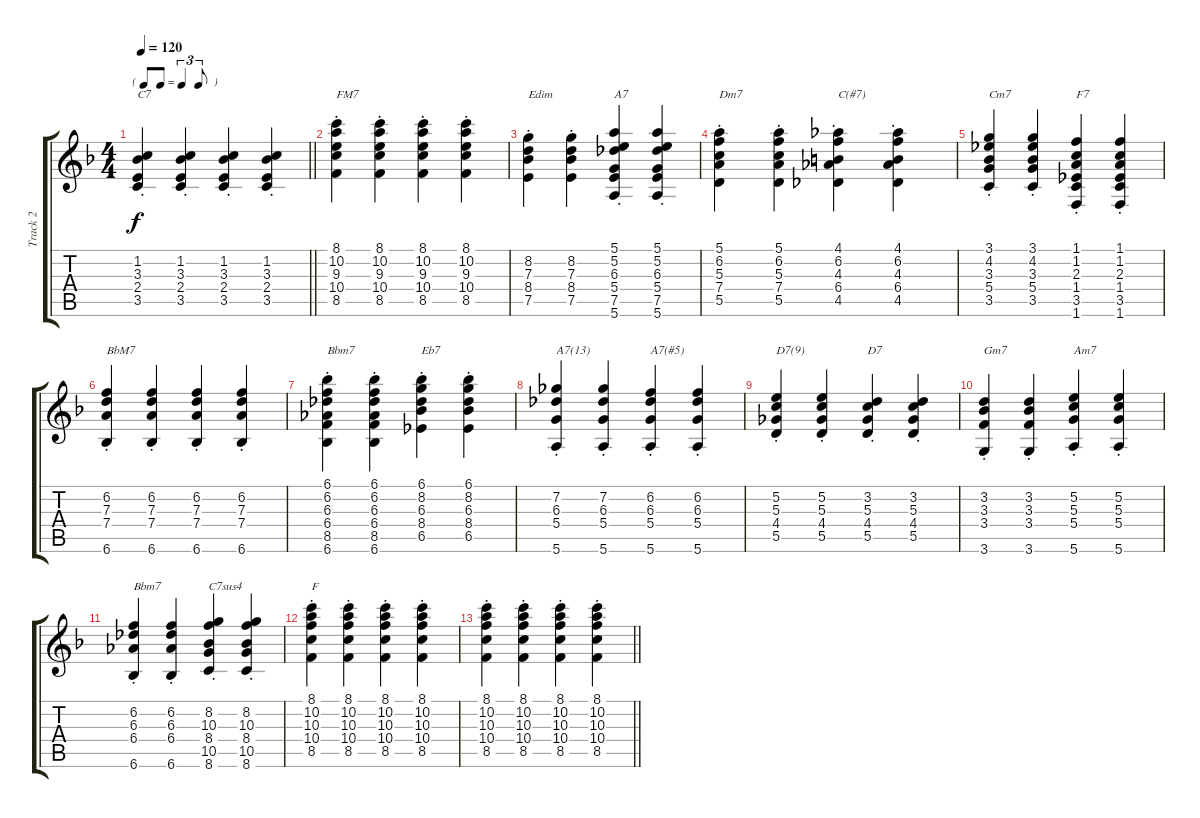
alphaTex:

\track ("Track 2" "Track 2") {instrument acousticguitarnylon}
\staff {score tabs}
\tuning (E4 B3 G3 D3 A2 E2) {hide}
\ts (4 4)
\tf triplet8th
\tempo 120
\clef g2
\barLineRight lightlight
\ks f
(1.2{st} 3.3{st} 2.4{st} 3.5{st}).4{txt "C7" dy f} (1.2{st} 3.3{st} 2.4{st} 3.5{st}).4 (1.2{st} 3.3{st} 2.4{st} 3.5{st}).4 (1.2{st} 3.3{st} 2.4{st} 3.5{st}).4 |
(8.1{st} 10.2{st} 9.3{st} 10.4{st} 8.5{st}).4{txt "FM7"} (8.1{st} 10.2{st} 9.3{st} 10.4{st} 8.5{st}).4 (8.1{st} 10.2{st} 9.3{st} 10.4{st} 8.5{st}).4 (8.1{st} 10.2{st} 9.3{st} 10.4{st} 8.5{st}).4 |
(8.2{st} 7.3{st} 8.4{st} 7.5{st}).4{txt "Edim"} (8.2{st} 7.3{st} 8.4{st} 7.5{st}).4 (5.1{st} 5.2{st} 6.3{st} 5.4{st} 7.5{st} 5.6{st}).4{txt "A7"} (5.1{st} 5.2{st} 6.3{st} 5.4{st} 7.5{st} 5.6{st}).4 |
(5.1{st} 6.2{st} 5.3{st} 7.4{st} 5.5{st}).4{txt "Dm7"} (5.1{st} 6.2{st} 5.3{st} 7.4{st} 5.5{st}).4 (4.1{st} 6.2{st} 4.3{st} 6.4{st} 4.5{st}).4{txt "C(#7)"} (4.1{st} 6.2{st} 4.3{st} 6.4{st} 4.5{st}).4 |
(3.1{st} 4.2{st} 3.3{st} 5.4{st} 3.5{st}).4{txt "Cm7"} (3.1{st} 4.2{st} 3.3{st} 5.4{st} 3.5{st}).4 (1.1{st} 1.2{st} 2.3{st} 1.4{st} 3.5{st} 1.6{st}).4{txt "F7"} (1.1{st} 1.2{st} 2.3{st} 1.4{st} 3.5{st} 1.6{st}).4 |
(6.2{st} 7.3{st} 7.4{st} 6.6{st}).4{txt "BbM7"} (6.2{st} 7.3{st} 7.4{st} 6.6{st}).4 (6.2{st} 7.3{st} 7.4{st} 6.6{st}).4 (6.2{st} 7.3{st} 7.4{st} 6.6{st}).4 |
(6.1{st} 6.2{st} 6.3{st} 6.4{st} 8.5{st} 6.6{st}).4{txt "Bbm7"} (6.1{st} 6.2{st} 6.3{st} 6.4{st} 8.5{st} 6.6{st}).4 (6.1{st} 8.2{st} 6.3{st} 8.4{st} 6.5{st}).4{txt "Eb7"} (6.1{st} 8.2{st} 6.3{st} 8.4{st} 6.5{st}).4 |
(7.2{st} 6.3{st} 5.4{st} 5.6{st}).4{txt "A7(13)"} (7.2{st} 6.3{st} 5.4{st} 5.6{st}).4 (6.2{st} 6.3{st} 5.4{st} 5.6{st}).4{txt "A7(#5)"} (6.2{st} 6.3{st} 5.4{st} 5.6{st}).4 |
(5.2{st} 5.3{st} 4.4{st} 5.5{st}).4{txt "D7(9)"} (5.2{st} 5.3{st} 4.4{st} 5.5{st}).4 (3.2{st} 5.3{st} 4.4{st} 5.5{st}).4{txt "D7"} (3.2{st} 5.3{st} 4.4{st} 5.5{st}).4 |
(3.2{st} 3.3{st} 3.4{st} 3.6{st}).4{txt "Gm7"} (3.2{st} 3.3{st} 3.4{st} 3.6{st}).4 (5.2{st} 5.3{st} 5.4{st} 5.6{st}).4{txt "Am7"} (5.2{st} 5.3{st} 5.4{st} 5.6{st}).4 |
(6.2{st} 6.3{st} 6.4{st} 6.6{st}).4{txt "Bbm7"} (6.2{st} 6.3{st} 6.4{st} 6.6{st}).4 (8.2{st} 10.3{st} 8.4{st} 10.5{st} 8.6{st}).4{txt "C7sus4"} (8.2{st} 10.3{st} 8.4{st} 10.5{st} 8.6{st}).4 |
(8.1{st} 10.2{st} 10.3{st} 10.4{st} 8.5{st}).4{txt "F"} (8.1{st} 10.2{st} 10.3{st} 10.4{st} 8.5{st}).4 (8.1{st} 10.2{st} 10.3{st} 10.4{st} 8.5{st}).4 (8.1{st} 10.2{st} 10.3{st} 10.4{st} 8.5{st}).4 |
\barLineRight lightlight
(8.1{st} 10.2{st} 10.3{st} 10.4{st} 8.5{st}).4 (8.1{st} 10.2{st} 10.3{st} 10.4{st} 8.5{st}).4 (8.1{st} 10.2{st} 10.3{st} 10.4{st} 8.5{st}).4 (8.1{st} 10.2{st} 10.3{st} 10.4{st} 8.5{st}).4
